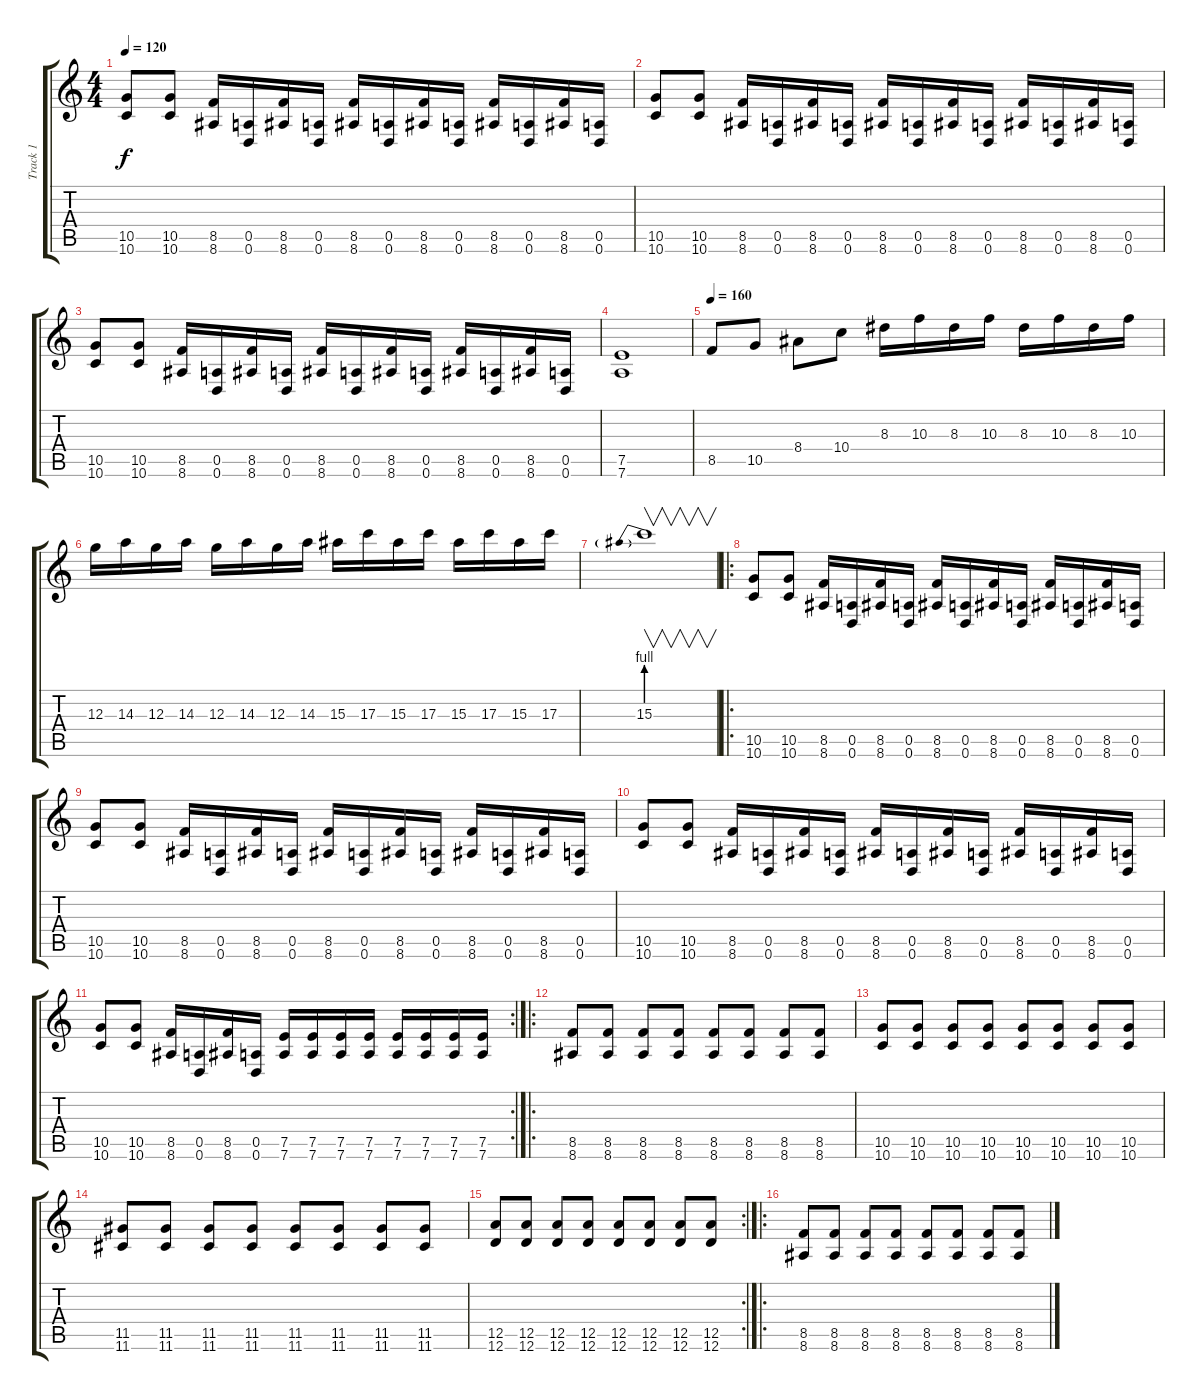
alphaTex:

\track ("Track 1" "Track 1") {instrument distortionguitar}
\staff {score tabs}
\tuning (E4 B3 G3 D3 A2 D2) {hide}
\ts (4 4)
\tempo 120
\clef g2
\ks c
(10.5 10.6).8{dy f instrument distortionguitar} (10.5 10.6).8 (8.5 8.6).16 (0.5 0.6).16 (8.5 8.6).16 (0.5 0.6).16 (8.5 8.6).16 (0.5 0.6).16 (8.5 8.6).16 (0.5 0.6).16 (8.5 8.6).16 (0.5 0.6).16 (8.5 8.6).16 (0.5 0.6).16 |
(10.5 10.6).8{instrument distortionguitar} (10.5 10.6).8 (8.5 8.6).16 (0.5 0.6).16 (8.5 8.6).16 (0.5 0.6).16 (8.5 8.6).16 (0.5 0.6).16 (8.5 8.6).16 (0.5 0.6).16 (8.5 8.6).16 (0.5 0.6).16 (8.5 8.6).16 (0.5 0.6).16 |
(10.5 10.6).8{instrument distortionguitar} (10.5 10.6).8 (8.5 8.6).16 (0.5 0.6).16 (8.5 8.6).16 (0.5 0.6).16 (8.5 8.6).16 (0.5 0.6).16 (8.5 8.6).16 (0.5 0.6).16 (8.5 8.6).16 (0.5 0.6).16 (8.5 8.6).16 (0.5 0.6).16 |
(7.5 7.6).1 |
\tempo 160
8.5.8 10.5.8 8.4.8 10.4.8 8.3.16 10.3.16 8.3.16 10.3.16 8.3.16 10.3.16 8.3.16 10.3.16 |
12.3.16 14.3.16 12.3.16 14.3.16 12.3.16 14.3.16 12.3.16 14.3.16 15.3.16 17.3.16 15.3.16 17.3.16 15.3.16 17.3.16 15.3.16 17.3.16 |
15.3{be (prebend 0 4 60 4)}.1{v} |
\ro
(10.5 10.6).8{instrument distortionguitar} (10.5 10.6).8 (8.5 8.6).16 (0.5 0.6).16 (8.5 8.6).16 (0.5 0.6).16 (8.5 8.6).16 (0.5 0.6).16 (8.5 8.6).16 (0.5 0.6).16 (8.5 8.6).16 (0.5 0.6).16 (8.5 8.6).16 (0.5 0.6).16 |
(10.5 10.6).8{instrument distortionguitar} (10.5 10.6).8 (8.5 8.6).16 (0.5 0.6).16 (8.5 8.6).16 (0.5 0.6).16 (8.5 8.6).16 (0.5 0.6).16 (8.5 8.6).16 (0.5 0.6).16 (8.5 8.6).16 (0.5 0.6).16 (8.5 8.6).16 (0.5 0.6).16 |
(10.5 10.6).8{instrument distortionguitar} (10.5 10.6).8 (8.5 8.6).16 (0.5 0.6).16 (8.5 8.6).16 (0.5 0.6).16 (8.5 8.6).16 (0.5 0.6).16 (8.5 8.6).16 (0.5 0.6).16 (8.5 8.6).16 (0.5 0.6).16 (8.5 8.6).16 (0.5 0.6).16 |
\rc 2
(10.5 10.6).8{instrument distortionguitar} (10.5 10.6).8 (8.5 8.6).16 (0.5 0.6).16 (8.5 8.6).16 (0.5 0.6).16 (7.5 7.6).16 (7.5 7.6).16 (7.5 7.6).16 (7.5 7.6).16 (7.5 7.6).16 (7.5 7.6).16 (7.5 7.6).16 (7.5 7.6).16 |
\ro
(8.5 8.6).8{instrument electricguitarmuted} (8.5 8.6).8 (8.5 8.6).8 (8.5 8.6).8 (8.5 8.6).8 (8.5 8.6).8 (8.5 8.6).8 (8.5 8.6).8 |
(10.5 10.6).8 (10.5 10.6).8 (10.5 10.6).8 (10.5 10.6).8 (10.5 10.6).8 (10.5 10.6).8 (10.5 10.6).8 (10.5 10.6).8 |
(11.5 11.6).8 (11.5 11.6).8 (11.5 11.6).8 (11.5 11.6).8 (11.5 11.6).8 (11.5 11.6).8 (11.5 11.6).8 (11.5 11.6).8 |
\rc 2
(12.5 12.6).8 (12.5 12.6).8 (12.5 12.6).8 (12.5 12.6).8 (12.5 12.6).8 (12.5 12.6).8 (12.5 12.6).8 (12.5 12.6).8 |
\ro
(8.5 8.6).8{instrument distortionguitar} (8.5 8.6).8 (8.5 8.6).8 (8.5 8.6).8 (8.5 8.6).8 (8.5 8.6).8 (8.5 8.6).8 (8.5 8.6).8
